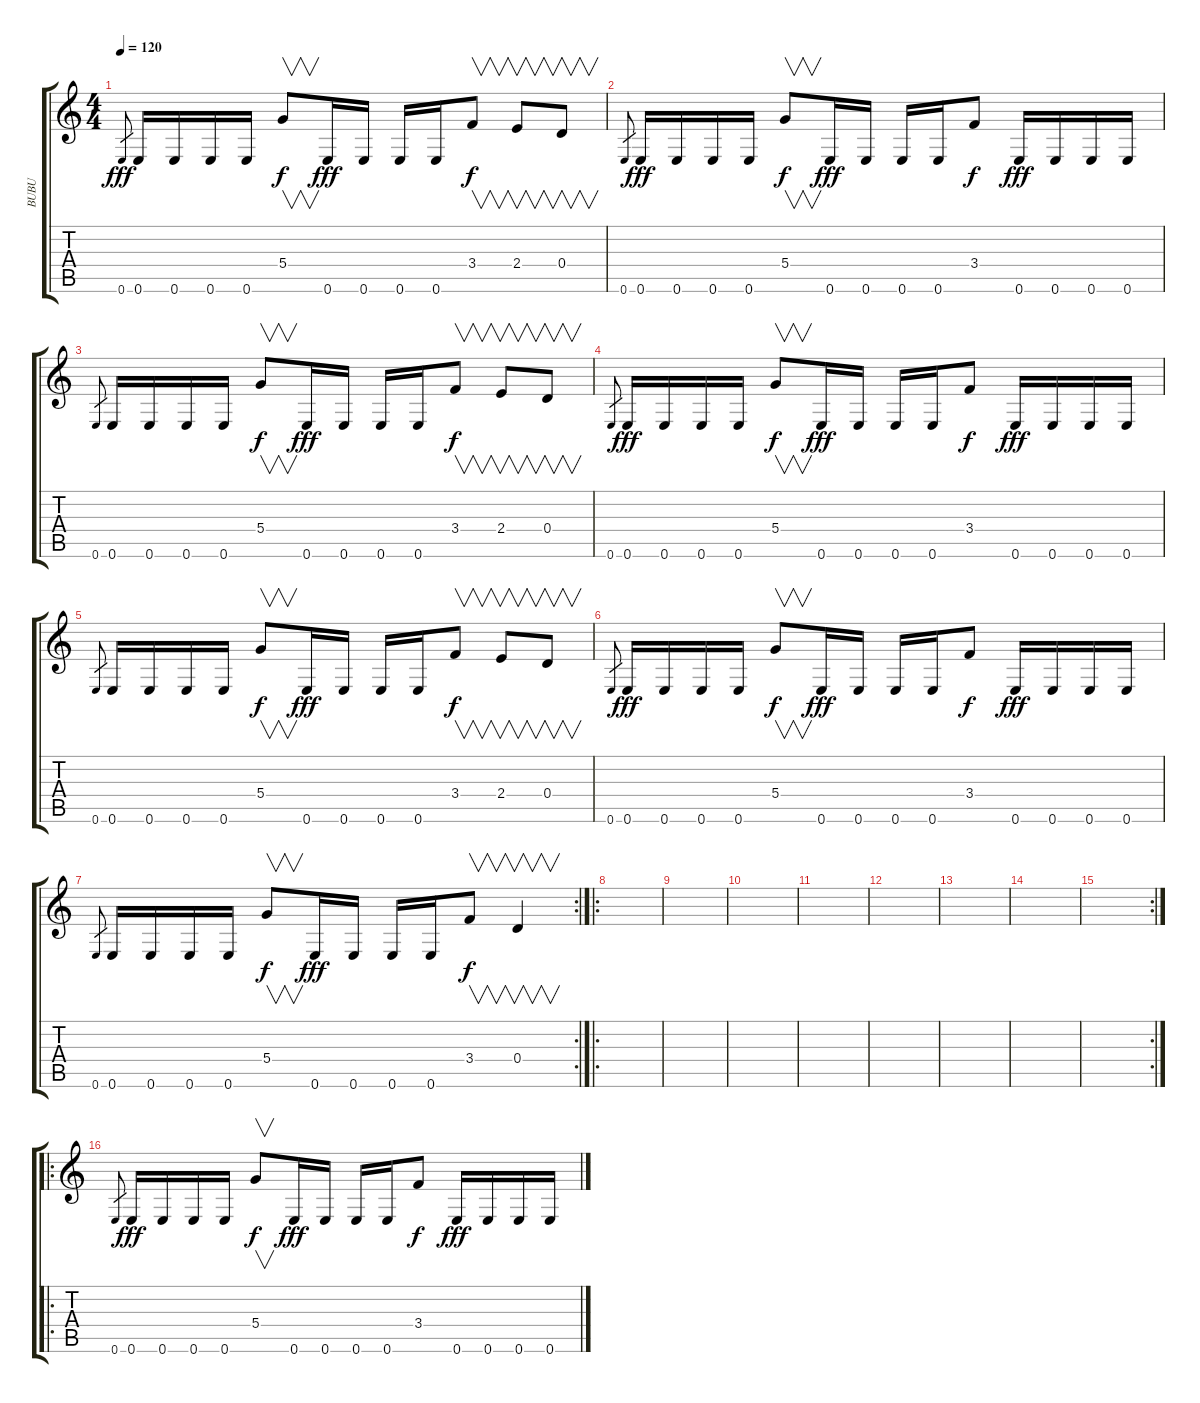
\track ("BUBU" "BUBU") {instrument acousticguitarnylon}
\staff {score tabs}
\tuning (E4 B3 G3 D3 A2 E2) {hide}
\ts (4 4)
\tempo 120
\clef g2
\ks c
0.6.8{gr dy fff} 0.6.16 0.6.16 0.6.16 0.6.16 5.4.8{v dy f} 0.6.16{dy fff} 0.6.16 0.6.16 0.6.16 3.4.8{v dy f} 2.4.8{v} 0.4.8{v} |
0.6.8{gr} 0.6.16{dy fff} 0.6.16 0.6.16 0.6.16 5.4.8{v dy f} 0.6.16{dy fff} 0.6.16 0.6.16 0.6.16 3.4.8{dy f} 0.6.16{dy fff} 0.6.16 0.6.16 0.6.16 |
0.6.8{gr} 0.6.16 0.6.16 0.6.16 0.6.16 5.4.8{v dy f} 0.6.16{dy fff} 0.6.16 0.6.16 0.6.16 3.4.8{v dy f} 2.4.8{v} 0.4.8{v} |
0.6.8{gr} 0.6.16{dy fff} 0.6.16 0.6.16 0.6.16 5.4.8{v dy f} 0.6.16{dy fff} 0.6.16 0.6.16 0.6.16 3.4.8{dy f} 0.6.16{dy fff} 0.6.16 0.6.16 0.6.16 |
0.6.8{gr} 0.6.16 0.6.16 0.6.16 0.6.16 5.4.8{v dy f} 0.6.16{dy fff} 0.6.16 0.6.16 0.6.16 3.4.8{v dy f} 2.4.8{v} 0.4.8{v} |
0.6.8{gr} 0.6.16{dy fff} 0.6.16 0.6.16 0.6.16 5.4.8{v dy f} 0.6.16{dy fff} 0.6.16 0.6.16 0.6.16 3.4.8{dy f} 0.6.16{dy fff} 0.6.16 0.6.16 0.6.16 |
\rc 2
0.6.8{gr} 0.6.16 0.6.16 0.6.16 0.6.16 5.4.8{v dy f} 0.6.16{dy fff} 0.6.16 0.6.16 0.6.16 3.4.8{v dy f} 0.4.4{v} |
\ro
|
|
|
|
|
|
|
\rc 2
|
\ro
0.6.8{gr} 0.6.16{dy fff} 0.6.16 0.6.16 0.6.16 5.4.8{v dy f} 0.6.16{dy fff} 0.6.16 0.6.16 0.6.16 3.4.8{dy f} 0.6.16{dy fff} 0.6.16 0.6.16 0.6.16
